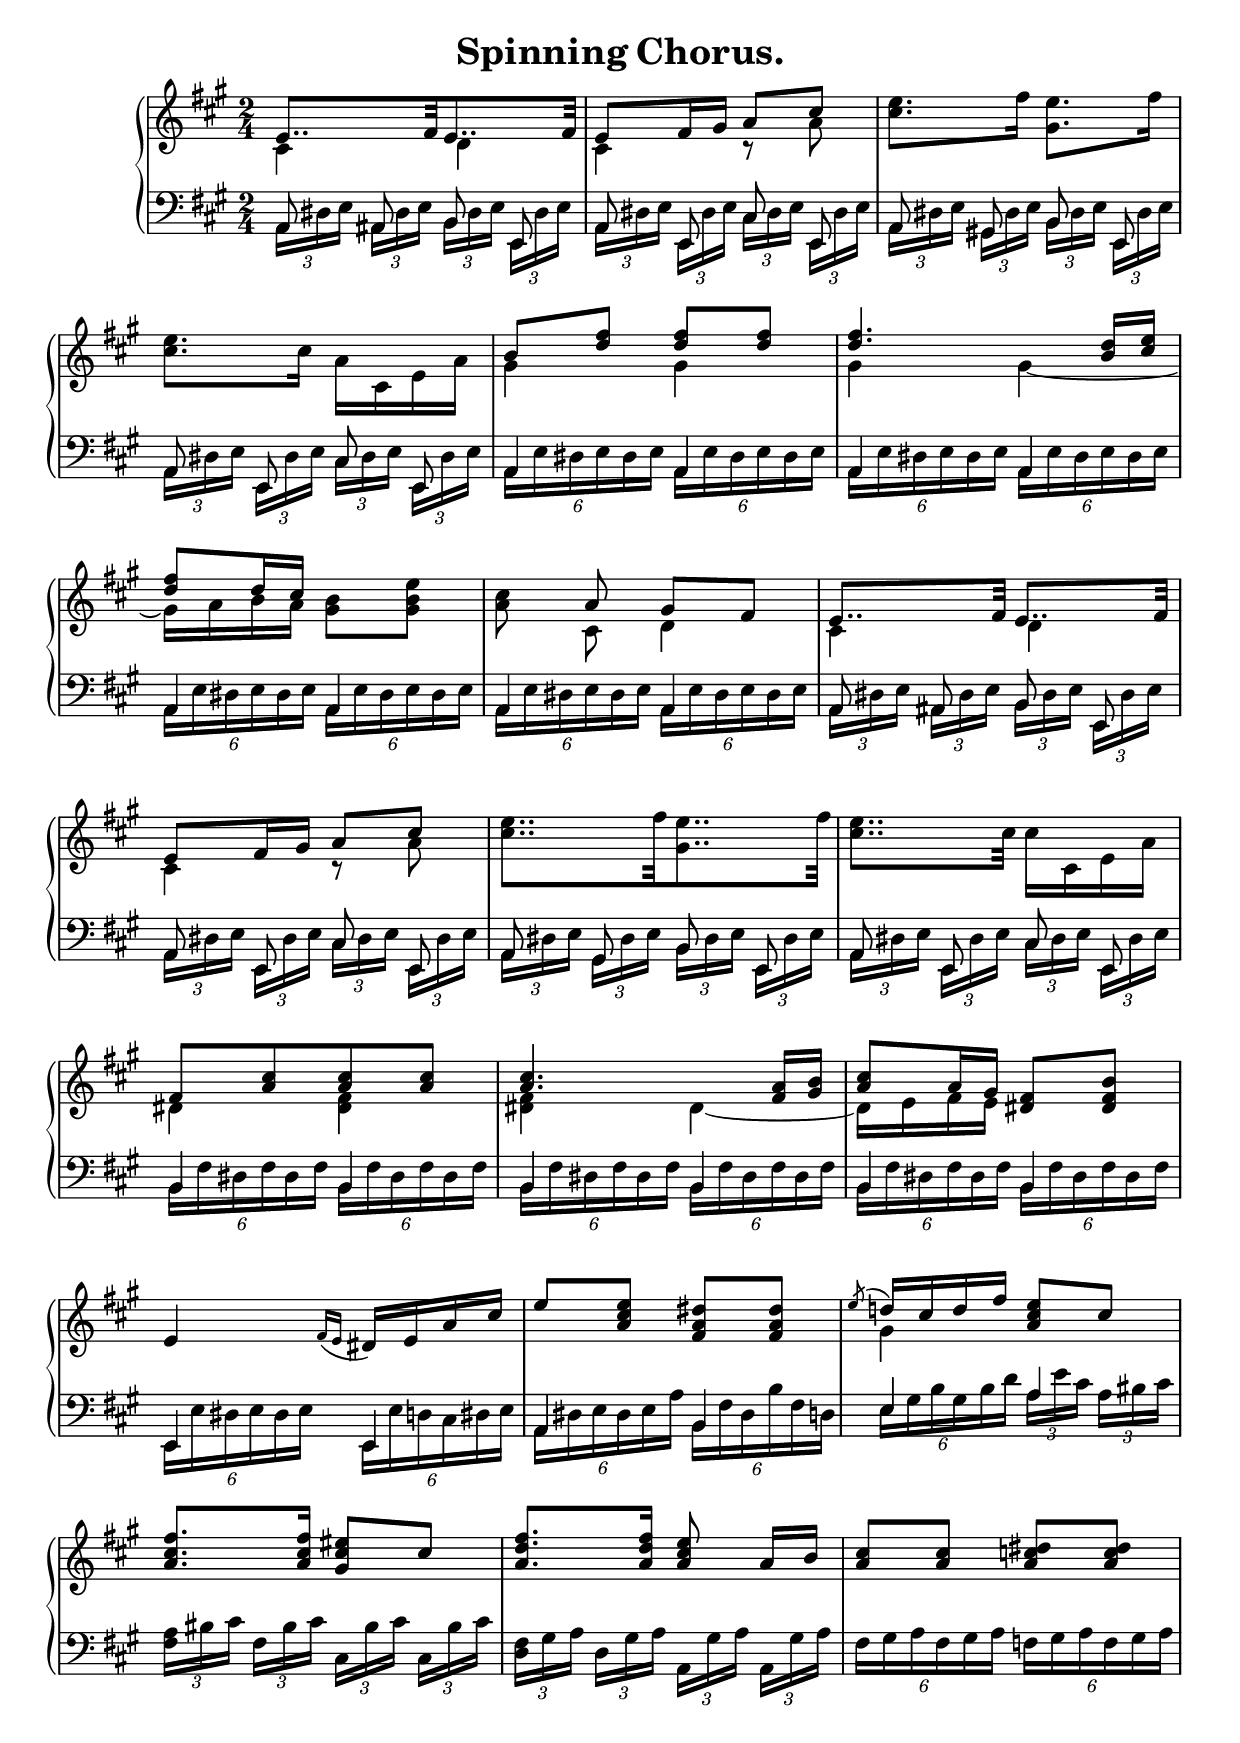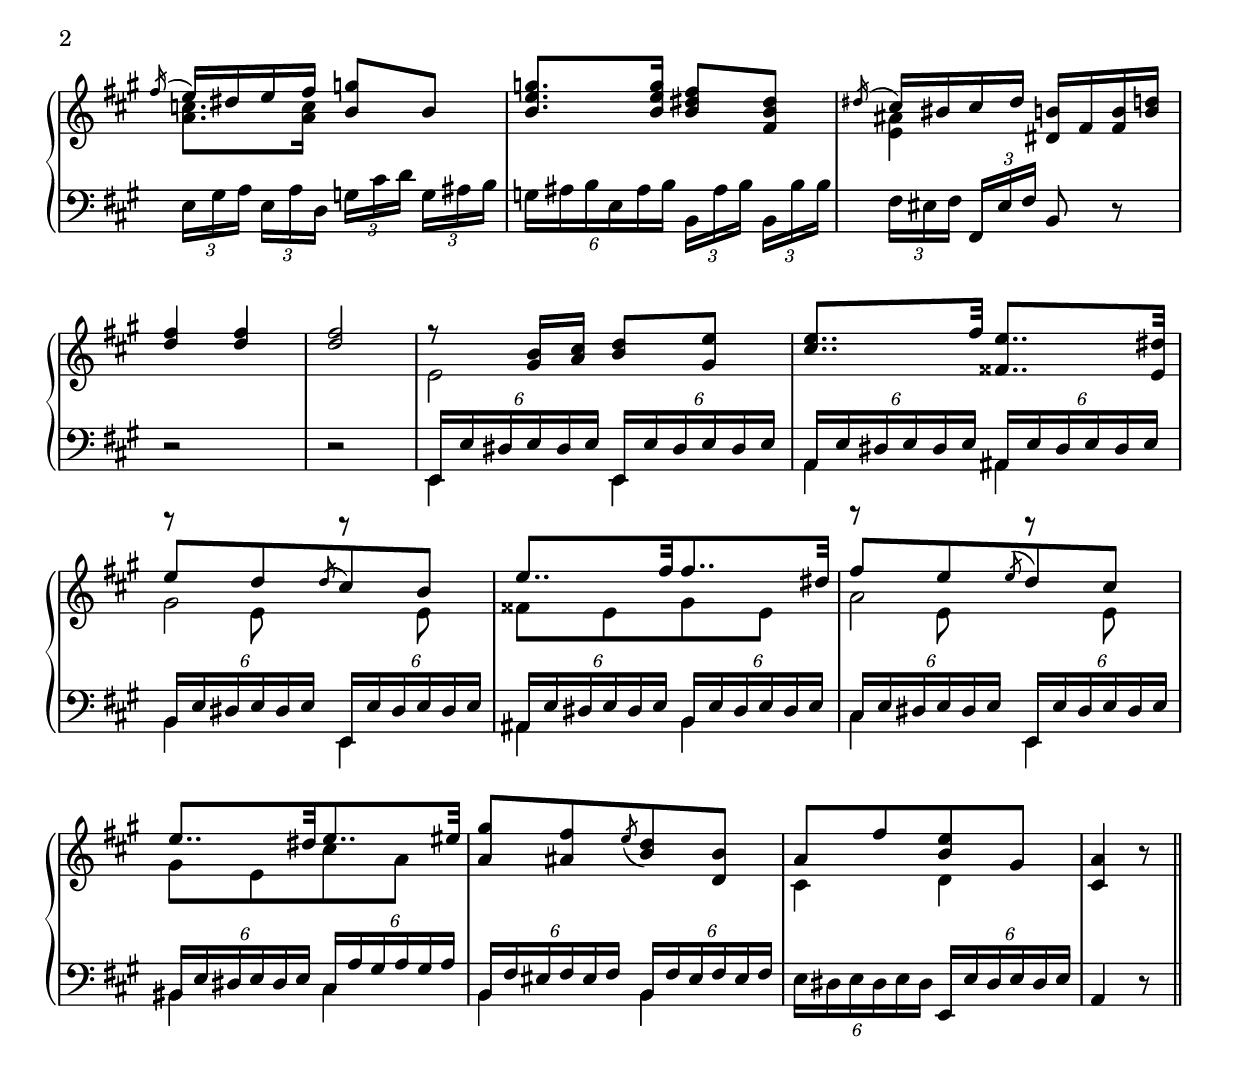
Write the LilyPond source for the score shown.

\version "2.10.25" 
\include "english.ly"

  upper = \relative c' { 
  \clef treble 
  \key a \major 
  \time 2/4

  << { \stemUp e8..[ fs32 e8.. fs32] | e8 fs16 gs a8 cs } \\
  { cs,4 d | cs r8 a' } >> |
  \stemDown <<cs8. e>> fs16 <<gs,8. e'>> fs16 |
  <<cs8. e>> cs16 a16 cs, e a | 

  << { b8 <<d fs>> <<d fs>> <<d fs>> | <<d4. fs>> <<b,16 d>> <<cs e>> |
    <<d8 fs>> d16 cs } \\
  { gs4 gs | gs gs~ | gs16 a b a } >>
  <<gs8 b>> <<gs b e>> | <<a,8 cs>>
  << { a8 gs fs | e8.. fs32 e8.. fs32 } \\
  { cs8 d4 | cs d } >> |

  % page 2

  << { e8 fs16 gs a8 cs } \\ { cs,4 r8 a' } >> |
  <<cs8..[ e>> fs32 <<gs,8.. e'>> fs32] | <<cs8.. e>> cs32 cs16 cs, e a |
  << { fs8[ <<a cs>> <<a cs>> <<a] cs>> |
  <<a4. cs>> <<fs,16 a>> <<gs16 b>> |
  <<a8 cs>> a16 gs } \\
  { ds4 <<ds fs>> | <<ds fs>> ds~ | ds16 e fs e } >>
  \stemUp <<ds8 fs>> <<ds fs b>> |
  e,4 \acciaccatura {fs16[ e]} ds16 e a cs |
  e8 <<a, cs e>> <<fs, a ds>> <<fs, a ds>> | 
  << \stemUp { \acciaccatura e8 d!16 cs d fs } \\ { gs,4 } >>
  <<a8 cs e>> cs |

  <<a8. cs fs>> <<a,16 cs fs>> <<gs,8 cs es>> cs |
  <<a8. d fs>> <<a,16 d fs>> <<a,8 cs e>> a,16[ b] |
  <<a8 cs>> <<a cs>> <<a c ds>> <<a c ds>> |
  << { \stemUp \acciaccatura fs16 \stemUp e16 ds e fs } \\
  { << \stemDown a,8. c>> <<a16 c>> } >>
  <<b8 g'>> b, |
  <<b8. e g>> <<b,16 e g>> <<b,8 ds fs>> <<fs, b ds>> |
  << { \acciaccatura ds16 \stemUp cs16 bs cs ds } \\ { <<e,4 as>> } >>
  <<ds,16 b'>> fs <<fs b>> <<b d>> |
  <<d4 fs>> <<d fs>> | <<d2 fs>> |

  % page 3

  << {r8 <<gs,16 b>> <<a cs>> <<b8 d>> <<gs, e'>>} \\ {e,2} >> |
  <<cs'8.. e>> fs32 <<fss,8.. e'>> <<e,32 ds'>> |

  << { e8[ d \acciaccatura d8 cs b] } \\ { gs2 } \\
    { \stemDown r8 e r e }>> |
  << { e'8..[ fs32 fs8.. ds32] } \\ { fss,8[ e gs e] } >> |
  << {fs'8[ e \acciaccatura e8 d cs] } \\ { a2 } \\
    { \stemDown r8 e r e} >> |
  << { e'8..[ ds32 e8.. es32] } \\ { gs,8[ e cs' a] } >> |

   <<a8[ gs'>> <<as, fs'>> \acciaccatura e8 <<b d>> <<d,] b'>> |
  << {a8[ fs' <<b, e>> gs,] } \\ {cs,4 d} >> | <<cs4 a'>> r8 \bar "||"
  } 

  lower = \relative c { 
  \clef bass 
  \key a \major 
  \time 2/4 

  << {a8\noBeam as b\noBeam e, | a\noBeam e cs'\noBeam e, |
    a\noBeam gs! b\noBeam e, | a\noBeam e cs'\noBeam e, | }  \\
  {\times 2/3 {a16[ ds e]} \times 2/3 {as,16[ ds e]}
    \times 2/3 {b16 ds e} \times 2/3 {e,16[ ds' e]} |
  \times 2/3 {a,16 ds e} \times 2/3 {e,16[ ds' e]}
    \times 2/3 {cs16 ds e} \times 2/3 {e,16[ ds' e]} |
  \times 2/3 {a,16 ds e} \times 2/3 {gs,!16[ ds' e]}
    \times 2/3 {b16 ds e} \times 2/3 {e,16[ ds' e]} |
  \times 2/3 {a,16 ds e} \times 2/3 {e,16[ ds' e]}
    \times 2/3 {cs16 ds e} \times 2/3 {e,16[ ds' e]} }  >>

  << {a,4 a | a a a a a a |  a8\noBeam as b\noBeam e,} \\
  {\times 4/6 {a16 e' ds e ds e} \times 4/6 {a,16 e' ds e ds e} |
  \times 4/6 {a,16 e' ds e ds e} \times 4/6 {a,16 e' ds e ds e} |
  \times 4/6 {a,16 e' ds e ds e} \times 4/6 {a,16 e' ds e ds e} |
  \times 4/6 {a,16 e' ds e ds e} \times 4/6 {a,16 e' ds e ds e} |
  \times 2/3 {a,16 ds e} \times 2/3 {as,16[ ds e]}
   \times 2/3 {b16 ds e} \times 2/3 {e,16[ ds' e]} }>>

  % page 2

  << { a,8 e\noBeam cs' e,\noBeam | a8 gs\noBeam b e,\noBeam |
  a8 e\noBeam cs' e,\noBeam | 
  b'4 b | b4 b | b4 b | e,4 e | a4 b | e4 a} \\
  {\times 2/3 {a,16[ ds e]} \times 2/3 {e,16 ds' e}
    \times 2/3 {cs16[ ds e]} \times 2/3 {e,16 ds' e} |
  \times 2/3 {a,16[ ds e]} \times 2/3 {gs, ds' e}
    \times 2/3 {b16[ ds e]} \times 2/3 {e,16 ds' e} |
  \times 2/3 {a,16[ ds e]} \times 2/3 {e,16 ds' e}
    \times 2/3 {cs16[ ds e]} \times 2/3 {e,16 ds' e} |
  \times 4/6 {b16 fs' ds fs ds fs} \times 4/6 {b,16 fs' ds fs ds fs} |
  \times 4/6 {b,16 fs' ds fs ds fs} \times 4/6 {b,16 fs' ds fs ds fs} |
  \times 4/6 {b,16 fs' ds fs ds fs} \times 4/6 {b,16 fs' ds fs ds fs} |
  \times 4/6 {e,16 e' ds e ds e} \times 4/6 {e,16 e' d cs ds e} |
  \times 4/6 {a,16 ds e ds e a} \times 4/6 {b,16 fs' ds b' fs d} |
  \times 4/6 {e16 gs b gs b d} \times 2/3 {a16[ e' cs]}
    \times 2/3 {a16 bs cs} } >>

  \times 2/3 {<<fs,16 a>> bs cs} \times 2/3 {fs,16[ bs cs]}
    \times 2/3 {cs,16 bs' cs} \times 2/3 {cs,[ bs' cs]} |
  \times 2/3 {<<d, fs>> gs a} \times 2/3 {d,[ gs a]}
    \times 2/3 {a, gs' a} \times 2/3 {a,[ gs' a]}  |

  \times 4/6 {fs gs a fs gs a} \times 4/6 {f gs a f gs a} |
  \times 2/3 {e gs a} \times 2/3 {e[ a d,]}
    \times 2/3 {g cs d} \times 2/3 {g,[ as b]} |
  \times 4/6 {g as b e, as b}
    \times 2/3 {b, as' b} \times 2/3 {b,[ b' b]} |
  \times 2/3 {fs es fs} \times 2/3 {fs,[ es' fs]} b,8 r8 |
  r2 | r2 |

  % page 3

  << { \times 4/6 {e,16 e' ds e ds e} \times 4/6 {e, e' ds e ds e} |
  \times 4/6 {a, e' ds e ds e} \times 4/6 {as, e' ds e ds e} |
  \times 4/6 {b e ds e ds e} \times 4/6 {e, e' ds e ds e} |
  \times 4/6 {as, e' ds e ds e} \times 4/6 {b e ds e ds e} |
  \times 4/6 {cs e ds e ds e} \times 4/6 {e, e' ds e ds e} |
  \times 4/6 {bs e ds e ds e} \times 4/6 {cs a' gs a gs a} |
  \times 4/6 {b, fs' es fs es fs} \times 4/6 {b, fs' es fs es fs} } \\
  { e,4 e | a as | b e, | as b | cs e, | bs' cs | b b } >> |

  \times 4/6 {e16 ds e ds e ds} \times 4/6 {e,16 e' ds e ds e} |
  a,4 r8 \bar "||"
  } 

\header
  {title = \markup \bold
    {Spinning Chorus.}
  }

\score { 
<< 
  \new PianoStaff << 
    \new Staff = "upper" \upper 
    \new Staff = "lower" \lower 
  >> 
>> 
  \layout {
    \context { \RemoveEmptyStaffContext }
    \context { \Score
               \remove Bar_number_engraver
    }
  }
  \midi
    { 
    \context { \Score tempoWholesPerMinute = #(ly:make-moment 60 4) } 
    }
}
